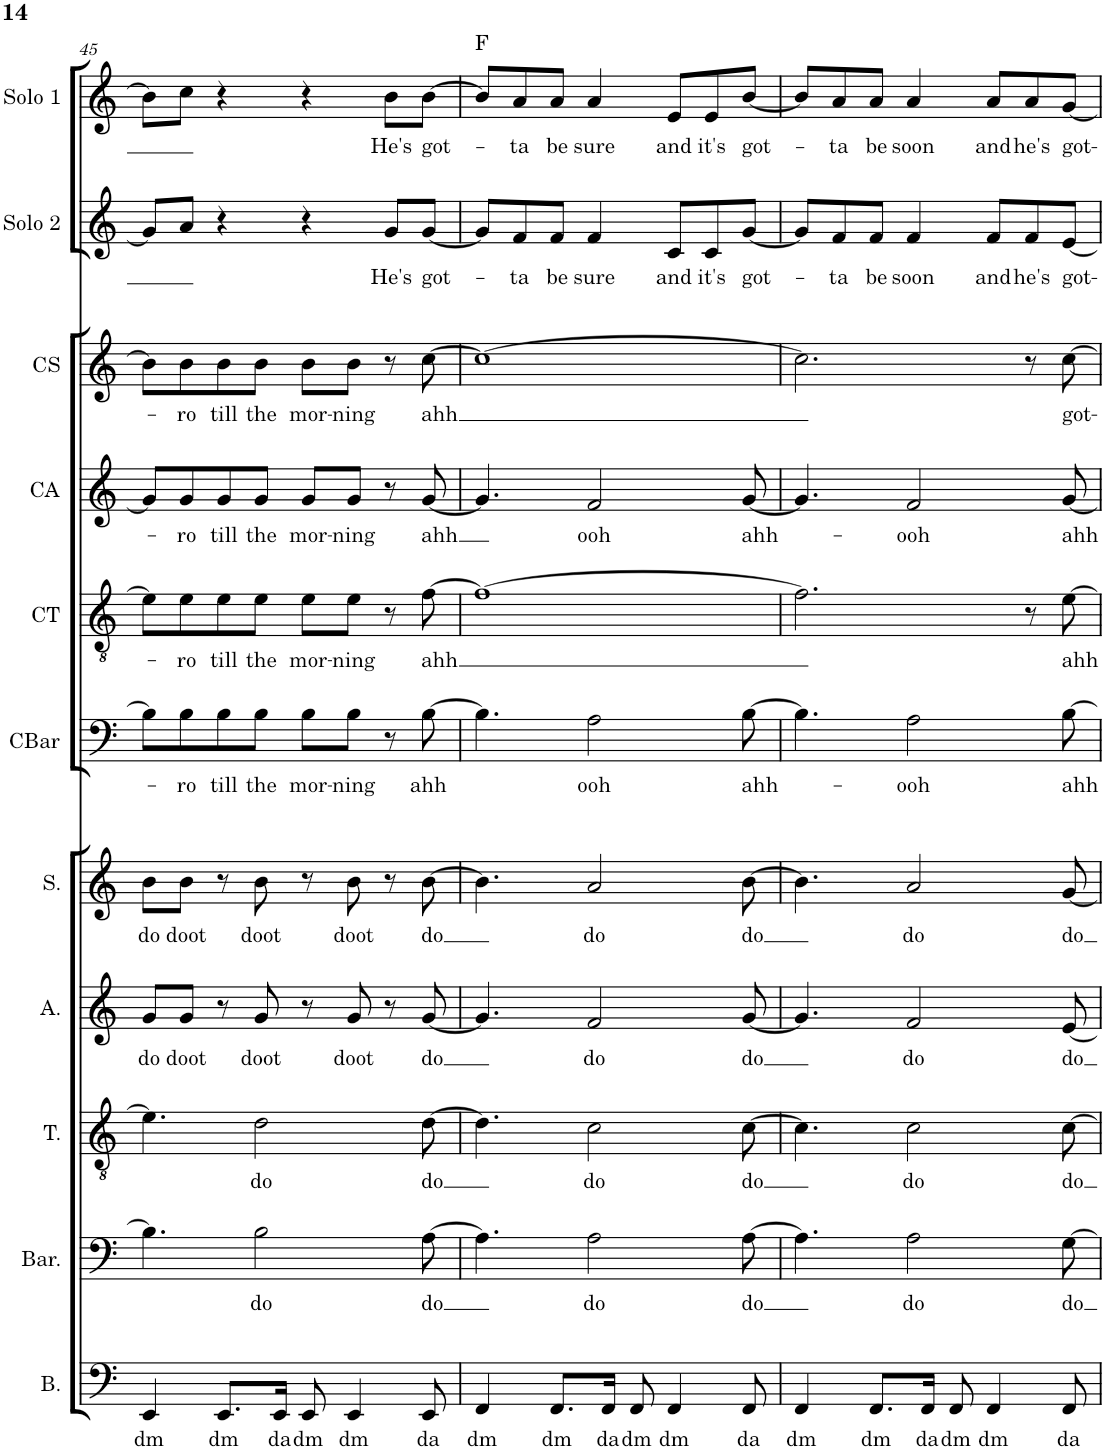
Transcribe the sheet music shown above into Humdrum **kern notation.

**kern	**text	**kern	**text	**kern	**text	**kern	**text	**kern	**text	**kern	**text	**kern	**text	**kern	**text	**kern	**text	**kern	**text	**kern	**text	**harte
*part11	*part11	*part10	*part10	*part9	*part9	*part8	*part8	*part7	*part7	*part6	*part6	*part5	*part5	*part4	*part4	*part3	*part3	*part2	*part2	*part1	*part1	*part1
*staff11	*staff11	*staff10	*staff10	*staff9	*staff9	*staff8	*staff8	*staff7	*staff7	*staff6	*staff6	*staff5	*staff5	*staff4	*staff4	*staff3	*staff3	*staff2	*staff2	*staff1	*staff1	*
*I"Bass	*	*I"Baritone	*	*I"Tenor	*	*I"Alto	*	*I"Soprano	*	*I"Choir Baritone	*	*I"Choir Tenor	*	*I"Choir Alto	*	*I"Choir Soprano	*	*I"Soloist 2	*	*I"Soloist 1	*	*
*I'B.	*	*I'Bar.	*	*I'T.	*	*I'A.	*	*I'S.	*	*I'CBar	*	*I'CT	*	*I'CA	*	*I'CS	*	*I'Solo 2	*	*I'Solo 1	*	*
!!LO:PB:g=z
*clefF4	*	*clefF4	*	*clefGv2	*	*clefG2	*	*clefG2	*	*clefF4	*	*clefGv2	*	*clefG2	*	*clefG2	*	*clefG2	*	*clefG2	*	*
*k[]	*	*k[]	*	*k[]	*	*k[]	*	*k[]	*	*k[]	*	*k[]	*	*k[]	*	*k[]	*	*k[]	*	*k[]	*	*
*M4/4	*	*M4/4	*	*M4/4	*	*M4/4	*	*M4/4	*	*M4/4	*	*M4/4	*	*M4/4	*	*M4/4	*	*M4/4	*	*M4/4	*	*
=45	=45	=45	=45	=45	=45	=45	=45	=45	=45	=45	=45	=45	=45	=45	=45	=45	=45	=45	=45	=45	=45	=45
!	!LO:LY:b	!	!	!	!	!	!LO:LY:b	!	!LO:LY:b	!	!	!	!	!	!	!	!	!	!	!	!	!
4EE/	dm	4.B\]	.	4.e\]	.	8g/L	do	8b\L	do	8B\L]	.	8e\L]	.	8g/L]	.	8b\L]	.	8g/L]	.	8b\L]	.	.
!	!	!	!	!	!	!	!LO:LY:b	!	!LO:LY:b	!	!LO:LY:b	!	!LO:LY:b	!	!LO:LY:b	!	!LO:LY:b	!	!	!	!	!
.	.	.	.	.	.	8g/J	doot	8b\J	doot	8B\	-ro	8e\	-ro	8g/	-ro	8b\	-ro	8a/J	.	8cc\J	.	.
!	!LO:LY:b	!	!	!	!	!	!	!	!	!	!LO:LY:b	!	!LO:LY:b	!	!LO:LY:b	!	!LO:LY:b	!	!	!	!	!
8.EE/L	dm	.	.	.	.	8r	.	8r	.	8B\	till	8e\	till	8g/	till	8b\	till	4r	.	4r	.	.
!	!	!	!LO:LY:b	!	!LO:LY:b	!	!LO:LY:b	!	!LO:LY:b	!	!LO:LY:b	!	!LO:LY:b	!	!LO:LY:b	!	!LO:LY:b	!	!	!	!	!
.	.	2B\	do	2d\	do	8g/	doot	8b\	doot	8B\J	the	8e\J	the	8g/J	the	8b\J	the	.	.	.	.	.
!	!LO:LY:b	!	!	!	!	!	!	!	!	!	!	!	!	!	!	!	!	!	!	!	!	!
16EE/Jk	da	.	.	.	.	.	.	.	.	.	.	.	.	.	.	.	.	.	.	.	.	.
!	!LO:LY:b	!	!	!	!	!	!	!	!	!	!LO:LY:b	!	!LO:LY:b	!	!LO:LY:b	!	!LO:LY:b	!	!	!	!	!
8EE/	dm	.	.	.	.	8r	.	8r	.	8B\L	mor-	8e\L	mor-	8g/L	mor-	8b\L	mor-	4r	.	4r	.	.
!	!LO:LY:b	!	!	!	!	!	!LO:LY:b	!	!LO:LY:b	!	!LO:LY:b	!	!LO:LY:b	!	!LO:LY:b	!	!LO:LY:b	!	!	!	!	!
4EE/	dm	.	.	.	.	8g/	doot	8b\	doot	8B\J	-ning	8e\J	-ning	8g/J	-ning	8b\J	-ning	.	.	.	.	.
!	!	!	!	!	!	!	!	!	!	!	!	!	!	!	!	!	!	!	!LO:LY:b	!	!LO:LY:b	!
.	.	.	.	.	.	8r	.	8r	.	8r	.	8r	.	8r	.	8r	.	8g/L	He's	8b\L	He's	.
!	!LO:LY:b	!	!LO:LY:b	!	!LO:LY:b	!	!LO:LY:b	!	!LO:LY:b	!	!LO:LY:b	!	!LO:LY:b	!	!LO:LY:b	!	!LO:LY:b	!	!LO:LY:b	!	!LO:LY:b	!
8EE/	da	[8A\	do	[8d\	do	[8g/	do	[8b\	do	[8B\	ahh	[8f\	ahh	[8g/	ahh	[8cc\	ahh	[8g/J	got-	[8b\J	got-	.
=46	=46	=46	=46	=46	=46	=46	=46	=46	=46	=46	=46	=46	=46	=46	=46	=46	=46	=46	=46	=46	=46	=46
!	!LO:LY:b	!	!	!	!	!	!	!	!	!	!	!	!	!	!	!	!	!	!	!	!	!
4FF/	dm	4.A\]	.	4.d\]	.	4.g/]	.	4.b\]	.	4.B\]	.	1f_	.	4.g/]	.	1cc_	.	8g/L]	.	8b/L]	.	F:maj
!	!	!	!	!	!	!	!	!	!	!	!	!	!	!	!	!	!	!	!LO:LY:b	!	!LO:LY:b	!
.	.	.	.	.	.	.	.	.	.	.	.	.	.	.	.	.	.	8f/	-ta	8a/	-ta	.
!	!LO:LY:b	!	!	!	!	!	!	!	!	!	!	!	!	!	!	!	!	!	!LO:LY:b	!	!LO:LY:b	!
8.FF/L	dm	.	.	.	.	.	.	.	.	.	.	.	.	.	.	.	.	8f/J	be	8a/J	be	.
!	!	!	!LO:LY:b	!	!LO:LY:b	!	!LO:LY:b	!	!LO:LY:b	!	!LO:LY:b	!	!	!	!LO:LY:b	!	!	!	!LO:LY:b	!	!LO:LY:b	!
.	.	2A\	do	2c\	do	2f/	do	2a/	do	2A\	ooh	.	.	2f/	ooh	.	.	4f/	sure	4a/	sure	.
!	!LO:LY:b	!	!	!	!	!	!	!	!	!	!	!	!	!	!	!	!	!	!	!	!	!
16FF/Jk	da	.	.	.	.	.	.	.	.	.	.	.	.	.	.	.	.	.	.	.	.	.
!	!LO:LY:b	!	!	!	!	!	!	!	!	!	!	!	!	!	!	!	!	!	!	!	!	!
8FF/	dm	.	.	.	.	.	.	.	.	.	.	.	.	.	.	.	.	.	.	.	.	.
!	!LO:LY:b	!	!	!	!	!	!	!	!	!	!	!	!	!	!	!	!	!	!LO:LY:b	!	!LO:LY:b	!
4FF/	dm	.	.	.	.	.	.	.	.	.	.	.	.	.	.	.	.	8c/L	and	8e/L	and	.
!	!	!	!	!	!	!	!	!	!	!	!	!	!	!	!	!	!	!	!LO:LY:b	!	!LO:LY:b	!
.	.	.	.	.	.	.	.	.	.	.	.	.	.	.	.	.	.	8c/	it's	8e/	it's	.
!	!LO:LY:b	!	!LO:LY:b	!	!LO:LY:b	!	!LO:LY:b	!	!LO:LY:b	!	!LO:LY:b	!	!	!	!LO:LY:b	!	!	!	!LO:LY:b	!	!LO:LY:b	!
8FF/	da	[8A\	do	[8c\	do	[8g/	do	[8b\	do	[8B\	ahh-	.	.	[8g/	ahh-	.	.	[8g/J	got-	[8b/J	got-	.
=47	=47	=47	=47	=47	=47	=47	=47	=47	=47	=47	=47	=47	=47	=47	=47	=47	=47	=47	=47	=47	=47	=47
!	!LO:LY:b	!	!	!	!	!	!	!	!	!	!	!	!	!	!	!	!	!	!	!	!	!
4FF/	dm	4.A\]	.	4.c\]	.	4.g/]	.	4.b\]	.	4.B\]	.	2.f\]	.	4.g/]	.	2.cc\]	.	8g/L]	.	8b/L]	.	.
!	!	!	!	!	!	!	!	!	!	!	!	!	!	!	!	!	!	!	!LO:LY:b	!	!LO:LY:b	!
.	.	.	.	.	.	.	.	.	.	.	.	.	.	.	.	.	.	8f/	-ta	8a/	-ta	.
!	!LO:LY:b	!	!	!	!	!	!	!	!	!	!	!	!	!	!	!	!	!	!LO:LY:b	!	!LO:LY:b	!
8.FF/L	dm	.	.	.	.	.	.	.	.	.	.	.	.	.	.	.	.	8f/J	be	8a/J	be	.
!	!	!	!LO:LY:b	!	!LO:LY:b	!	!LO:LY:b	!	!LO:LY:b	!	!LO:LY:b	!	!	!	!LO:LY:b	!	!	!	!LO:LY:b	!	!LO:LY:b	!
.	.	2A\	do	2c\	do	2f/	do	2a/	do	2A\	-ooh	.	.	2f/	-ooh	.	.	4f/	soon	4a/	soon	.
!	!LO:LY:b	!	!	!	!	!	!	!	!	!	!	!	!	!	!	!	!	!	!	!	!	!
16FF/Jk	da	.	.	.	.	.	.	.	.	.	.	.	.	.	.	.	.	.	.	.	.	.
!	!LO:LY:b	!	!	!	!	!	!	!	!	!	!	!	!	!	!	!	!	!	!	!	!	!
8FF/	dm	.	.	.	.	.	.	.	.	.	.	.	.	.	.	.	.	.	.	.	.	.
!	!LO:LY:b	!	!	!	!	!	!	!	!	!	!	!	!	!	!	!	!	!	!LO:LY:b	!	!LO:LY:b	!
4FF/	dm	.	.	.	.	.	.	.	.	.	.	.	.	.	.	.	.	8f/L	and	8a/L	and	.
!	!	!	!	!	!	!	!	!	!	!	!	!	!	!	!	!	!	!	!LO:LY:b	!	!LO:LY:b	!
.	.	.	.	.	.	.	.	.	.	.	.	8r	.	.	.	8r	.	8f/	he's	8a/	he's	.
!	!LO:LY:b	!	!LO:LY:b	!	!LO:LY:b	!	!LO:LY:b	!	!LO:LY:b	!	!LO:LY:b	!	!LO:LY:b	!	!LO:LY:b	!	!LO:LY:b	!	!LO:LY:b	!	!LO:LY:b	!
8FF/	da	[8G\	do	[8c\	do	[8e/	do	[8g/	do	[8B\	ahh	[8e\	ahh	[8g/	ahh	[8cc\	got-	[8e/J	got-	[8g/J	got-	.
=	=	=	=	=	=	=	=	=	=	=	=	=	=	=	=	=	=	=	=	=	=	=
*-	*-	*-	*-	*-	*-	*-	*-	*-	*-	*-	*-	*-	*-	*-	*-	*-	*-	*-	*-	*-	*-	*-
